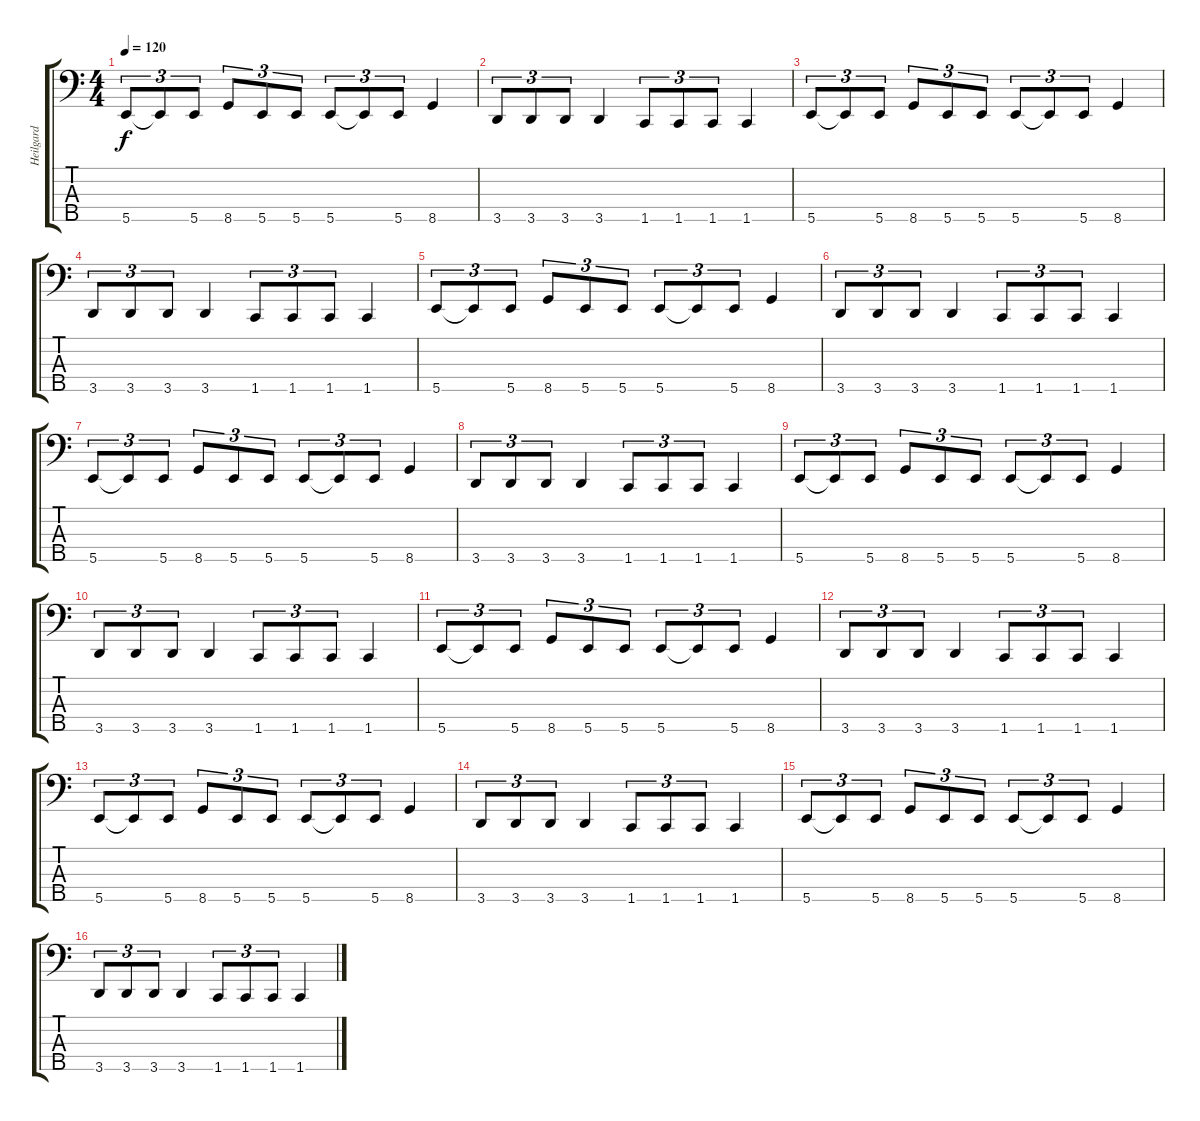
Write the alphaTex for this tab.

\track ("Heilgard" "Heilgard") {instrument electricbassfinger}
\staff {score tabs}
\tuning (G2 D2 A1 E1 B0) {hide}
\ts (4 4)
\tempo 120
\clef f4
\ks c
5.5.8{tu (3 2) dy f} 5.5{t}.8{tu (3 2)} 5.5.8{tu (3 2)} 8.5.8{tu (3 2)} 5.5.8{tu (3 2)} 5.5.8{tu (3 2)} 5.5.8{tu (3 2)} 5.5{t}.8{tu (3 2)} 5.5.8{tu (3 2)} 8.5.4 |
3.5.8{tu (3 2)} 3.5.8{tu (3 2)} 3.5.8{tu (3 2)} 3.5.4 1.5.8{tu (3 2)} 1.5.8{tu (3 2)} 1.5.8{tu (3 2)} 1.5.4 |
5.5.8{tu (3 2)} 5.5{t}.8{tu (3 2)} 5.5.8{tu (3 2)} 8.5.8{tu (3 2)} 5.5.8{tu (3 2)} 5.5.8{tu (3 2)} 5.5.8{tu (3 2)} 5.5{t}.8{tu (3 2)} 5.5.8{tu (3 2)} 8.5.4 |
3.5.8{tu (3 2)} 3.5.8{tu (3 2)} 3.5.8{tu (3 2)} 3.5.4 1.5.8{tu (3 2)} 1.5.8{tu (3 2)} 1.5.8{tu (3 2)} 1.5.4 |
5.5.8{tu (3 2)} 5.5{t}.8{tu (3 2)} 5.5.8{tu (3 2)} 8.5.8{tu (3 2)} 5.5.8{tu (3 2)} 5.5.8{tu (3 2)} 5.5.8{tu (3 2)} 5.5{t}.8{tu (3 2)} 5.5.8{tu (3 2)} 8.5.4 |
3.5.8{tu (3 2)} 3.5.8{tu (3 2)} 3.5.8{tu (3 2)} 3.5.4 1.5.8{tu (3 2)} 1.5.8{tu (3 2)} 1.5.8{tu (3 2)} 1.5.4 |
5.5.8{tu (3 2)} 5.5{t}.8{tu (3 2)} 5.5.8{tu (3 2)} 8.5.8{tu (3 2)} 5.5.8{tu (3 2)} 5.5.8{tu (3 2)} 5.5.8{tu (3 2)} 5.5{t}.8{tu (3 2)} 5.5.8{tu (3 2)} 8.5.4 |
3.5.8{tu (3 2)} 3.5.8{tu (3 2)} 3.5.8{tu (3 2)} 3.5.4 1.5.8{tu (3 2)} 1.5.8{tu (3 2)} 1.5.8{tu (3 2)} 1.5.4 |
5.5.8{tu (3 2)} 5.5{t}.8{tu (3 2)} 5.5.8{tu (3 2)} 8.5.8{tu (3 2)} 5.5.8{tu (3 2)} 5.5.8{tu (3 2)} 5.5.8{tu (3 2)} 5.5{t}.8{tu (3 2)} 5.5.8{tu (3 2)} 8.5.4 |
3.5.8{tu (3 2)} 3.5.8{tu (3 2)} 3.5.8{tu (3 2)} 3.5.4 1.5.8{tu (3 2)} 1.5.8{tu (3 2)} 1.5.8{tu (3 2)} 1.5.4 |
5.5.8{tu (3 2)} 5.5{t}.8{tu (3 2)} 5.5.8{tu (3 2)} 8.5.8{tu (3 2)} 5.5.8{tu (3 2)} 5.5.8{tu (3 2)} 5.5.8{tu (3 2)} 5.5{t}.8{tu (3 2)} 5.5.8{tu (3 2)} 8.5.4 |
3.5.8{tu (3 2)} 3.5.8{tu (3 2)} 3.5.8{tu (3 2)} 3.5.4 1.5.8{tu (3 2)} 1.5.8{tu (3 2)} 1.5.8{tu (3 2)} 1.5.4 |
5.5.8{tu (3 2)} 5.5{t}.8{tu (3 2)} 5.5.8{tu (3 2)} 8.5.8{tu (3 2)} 5.5.8{tu (3 2)} 5.5.8{tu (3 2)} 5.5.8{tu (3 2)} 5.5{t}.8{tu (3 2)} 5.5.8{tu (3 2)} 8.5.4 |
3.5.8{tu (3 2)} 3.5.8{tu (3 2)} 3.5.8{tu (3 2)} 3.5.4 1.5.8{tu (3 2)} 1.5.8{tu (3 2)} 1.5.8{tu (3 2)} 1.5.4 |
5.5.8{tu (3 2)} 5.5{t}.8{tu (3 2)} 5.5.8{tu (3 2)} 8.5.8{tu (3 2)} 5.5.8{tu (3 2)} 5.5.8{tu (3 2)} 5.5.8{tu (3 2)} 5.5{t}.8{tu (3 2)} 5.5.8{tu (3 2)} 8.5.4 |
3.5.8{tu (3 2)} 3.5.8{tu (3 2)} 3.5.8{tu (3 2)} 3.5.4 1.5.8{tu (3 2)} 1.5.8{tu (3 2)} 1.5.8{tu (3 2)} 1.5.4
